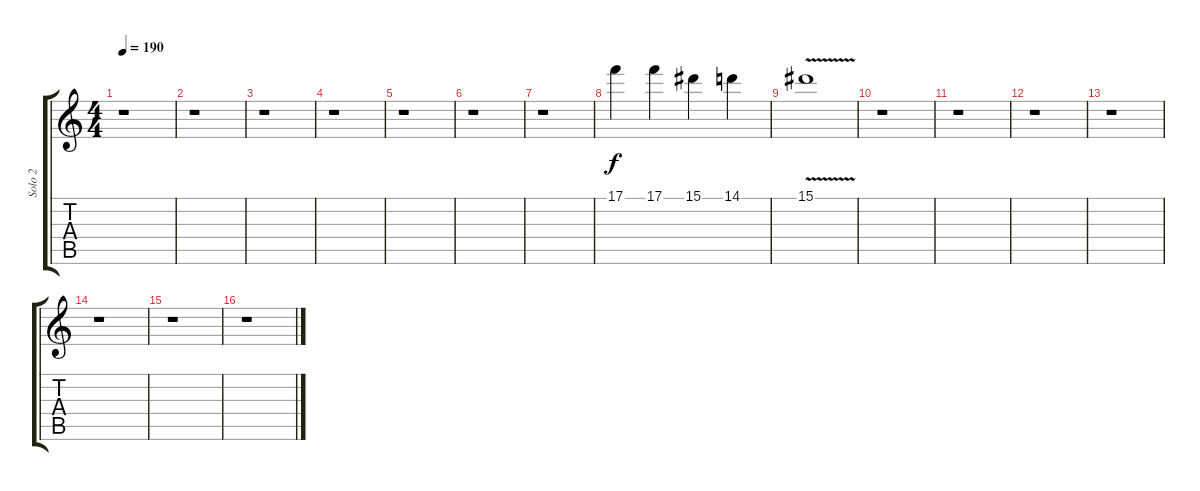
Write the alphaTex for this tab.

\track ("Solo 2" "Solo 2") {instrument distortionguitar}
\staff {score tabs}
\tuning (C4 G3 Eb3 Bb2 F2 C2) {hide}
\ts (4 4)
\tempo 190
\clef g2
\ks c
r.1{dy f} |
r.1 |
r.1 |
r.1 |
r.1 |
r.1 |
r.1 |
17.1.4 17.1.4 15.1.4 14.1.4 |
15.1{v}.1 |
r.1 |
r.1 |
r.1 |
r.1 |
r.1 |
r.1 |
r.1
